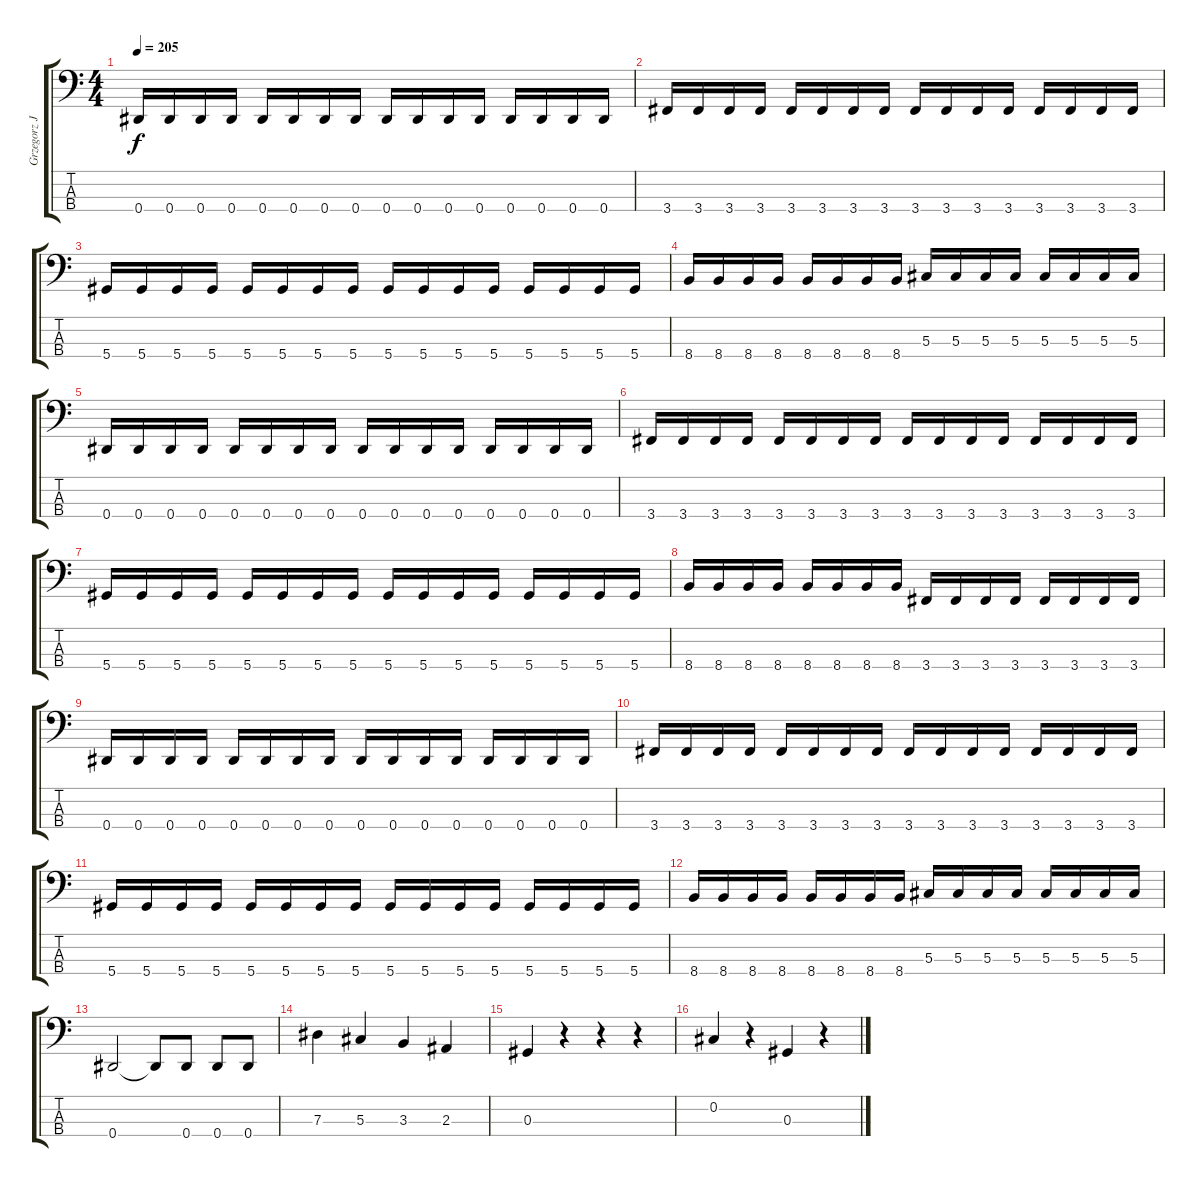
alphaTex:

\track ("Grzegorz Jezierski" "Grzegorz J") {instrument electricbasspick}
\staff {score tabs}
\tuning (Gb2 Db2 Ab1 Eb1) {hide}
\ts (4 4)
\tempo 205
\clef f4
\ks c
0.4.16{dy f} 0.4.16 0.4.16 0.4.16 0.4.16 0.4.16 0.4.16 0.4.16 0.4.16 0.4.16 0.4.16 0.4.16 0.4.16 0.4.16 0.4.16 0.4.16 |
3.4.16 3.4.16 3.4.16 3.4.16 3.4.16 3.4.16 3.4.16 3.4.16 3.4.16 3.4.16 3.4.16 3.4.16 3.4.16 3.4.16 3.4.16 3.4.16 |
5.4.16 5.4.16 5.4.16 5.4.16 5.4.16 5.4.16 5.4.16 5.4.16 5.4.16 5.4.16 5.4.16 5.4.16 5.4.16 5.4.16 5.4.16 5.4.16 |
8.4.16 8.4.16 8.4.16 8.4.16 8.4.16 8.4.16 8.4.16 8.4.16 5.3.16 5.3.16 5.3.16 5.3.16 5.3.16 5.3.16 5.3.16 5.3.16 |
0.4.16 0.4.16 0.4.16 0.4.16 0.4.16 0.4.16 0.4.16 0.4.16 0.4.16 0.4.16 0.4.16 0.4.16 0.4.16 0.4.16 0.4.16 0.4.16 |
3.4.16 3.4.16 3.4.16 3.4.16 3.4.16 3.4.16 3.4.16 3.4.16 3.4.16 3.4.16 3.4.16 3.4.16 3.4.16 3.4.16 3.4.16 3.4.16 |
5.4.16 5.4.16 5.4.16 5.4.16 5.4.16 5.4.16 5.4.16 5.4.16 5.4.16 5.4.16 5.4.16 5.4.16 5.4.16 5.4.16 5.4.16 5.4.16 |
8.4.16 8.4.16 8.4.16 8.4.16 8.4.16 8.4.16 8.4.16 8.4.16 3.4.16 3.4.16 3.4.16 3.4.16 3.4.16 3.4.16 3.4.16 3.4.16 |
0.4.16 0.4.16 0.4.16 0.4.16 0.4.16 0.4.16 0.4.16 0.4.16 0.4.16 0.4.16 0.4.16 0.4.16 0.4.16 0.4.16 0.4.16 0.4.16 |
3.4.16 3.4.16 3.4.16 3.4.16 3.4.16 3.4.16 3.4.16 3.4.16 3.4.16 3.4.16 3.4.16 3.4.16 3.4.16 3.4.16 3.4.16 3.4.16 |
5.4.16 5.4.16 5.4.16 5.4.16 5.4.16 5.4.16 5.4.16 5.4.16 5.4.16 5.4.16 5.4.16 5.4.16 5.4.16 5.4.16 5.4.16 5.4.16 |
8.4.16 8.4.16 8.4.16 8.4.16 8.4.16 8.4.16 8.4.16 8.4.16 5.3.16 5.3.16 5.3.16 5.3.16 5.3.16 5.3.16 5.3.16 5.3.16 |
0.4.2 0.4{t}.8 0.4.8 0.4.8 0.4.8 |
7.3.4 5.3.4 3.3.4 2.3.4 |
0.3.4 r.4 r.4 r.4 |
0.2.4 r.4 0.3.4 r.4
